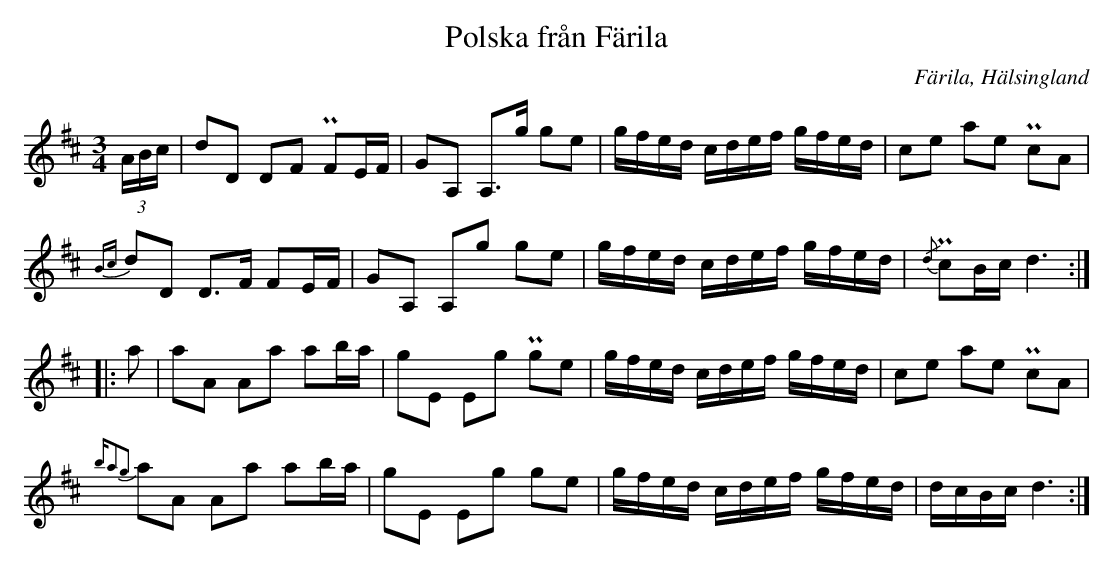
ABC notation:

X:1
T:Polska från Färila
O:Färila, Hälsingland
M:3/4
L:1/16
U:t=turn
K:D
(3ABc | d2D2 D2F2 PF2EF | G2A,2 A,2>g2 g2e2 | gfed cdef gfed | c2e2 a2e2 Pc2A2 |
{Bc}d2D2 D2>F2 F2EF | G2A,2 A,2g2 g2e2 | gfed cdef gfed | {/d}Pc2Bc d6 ::
a2 | a2A2 A2a2 a2ba | g2E2 E2g2 Pg2e2 | gfed cdef gfed | c2e2 a2e2 Pc2A2 |
{ba2g2}a2A2 A2a2 a2ba | g2E2 E2g2 g2e2 | gfed cdef gfed | dcBc d6 :|
